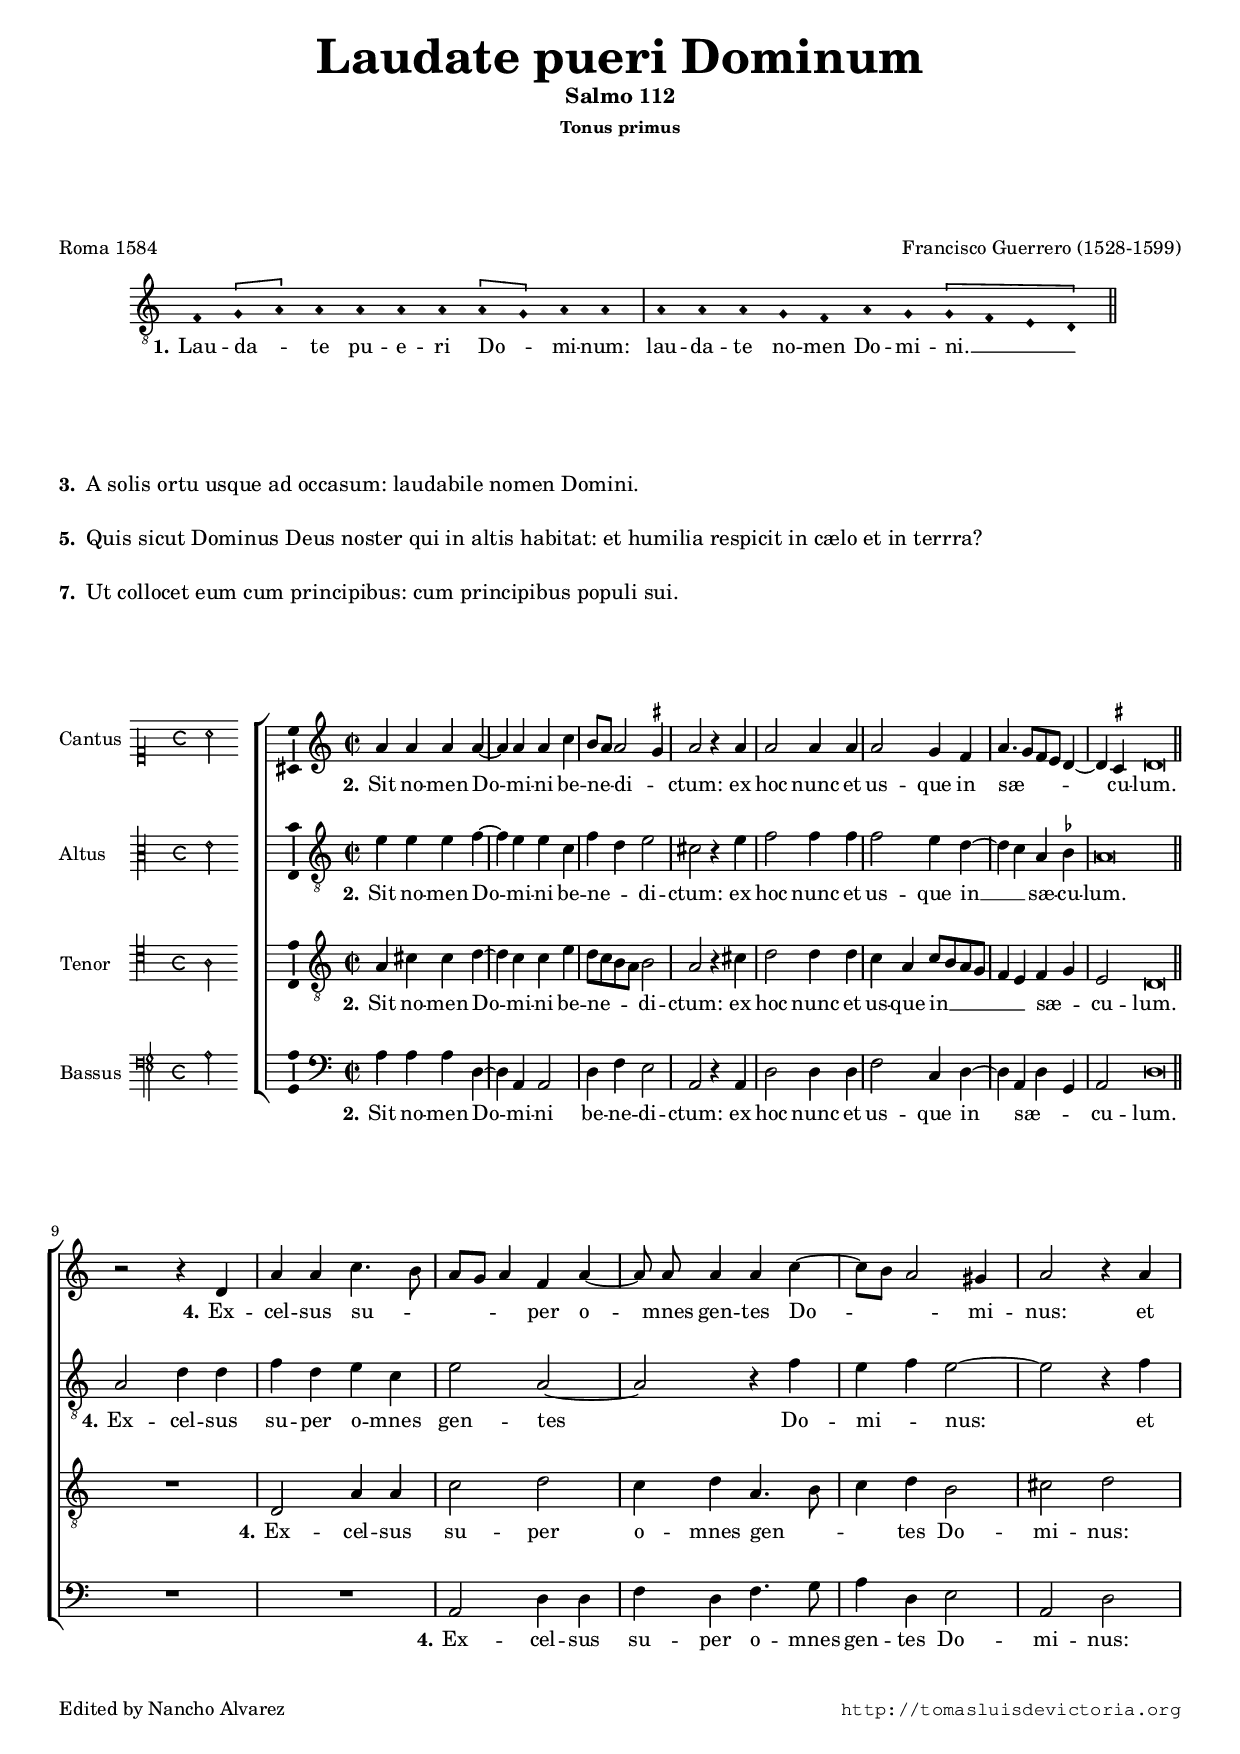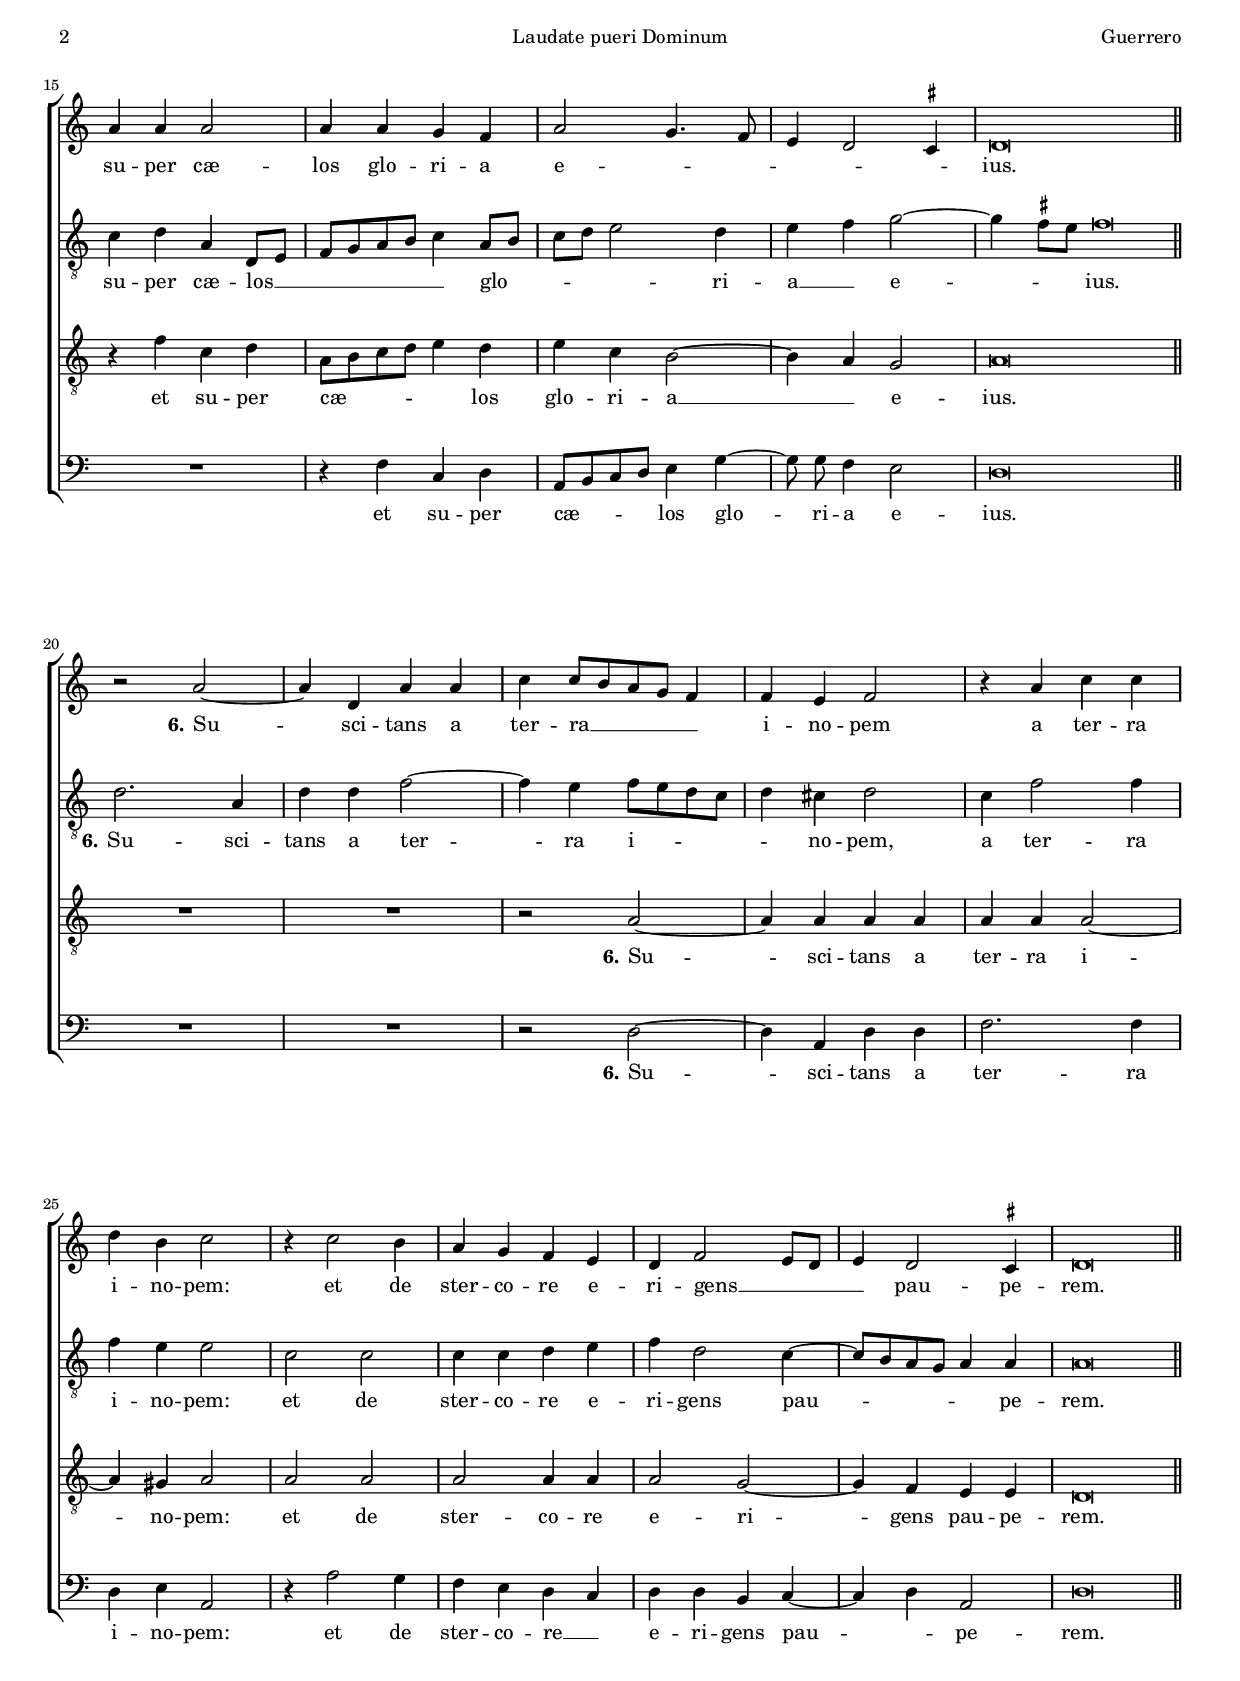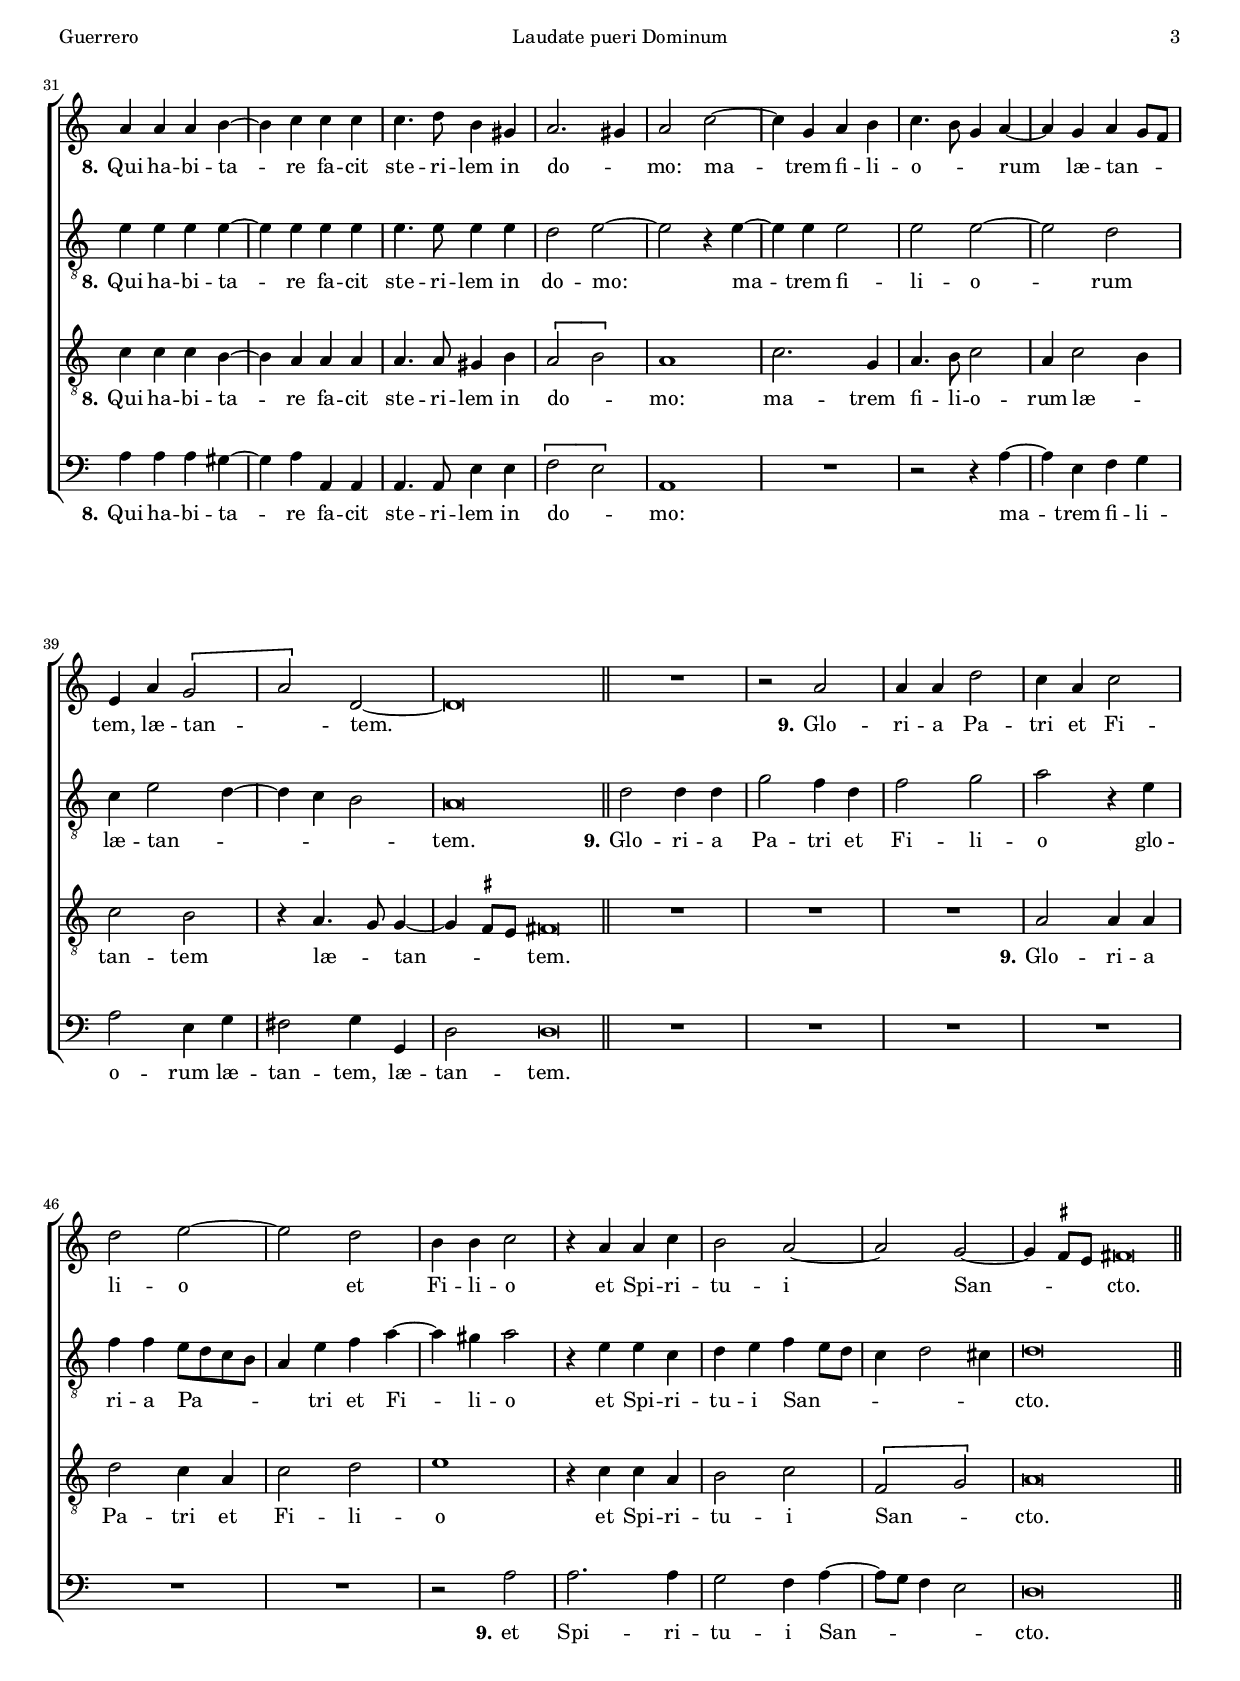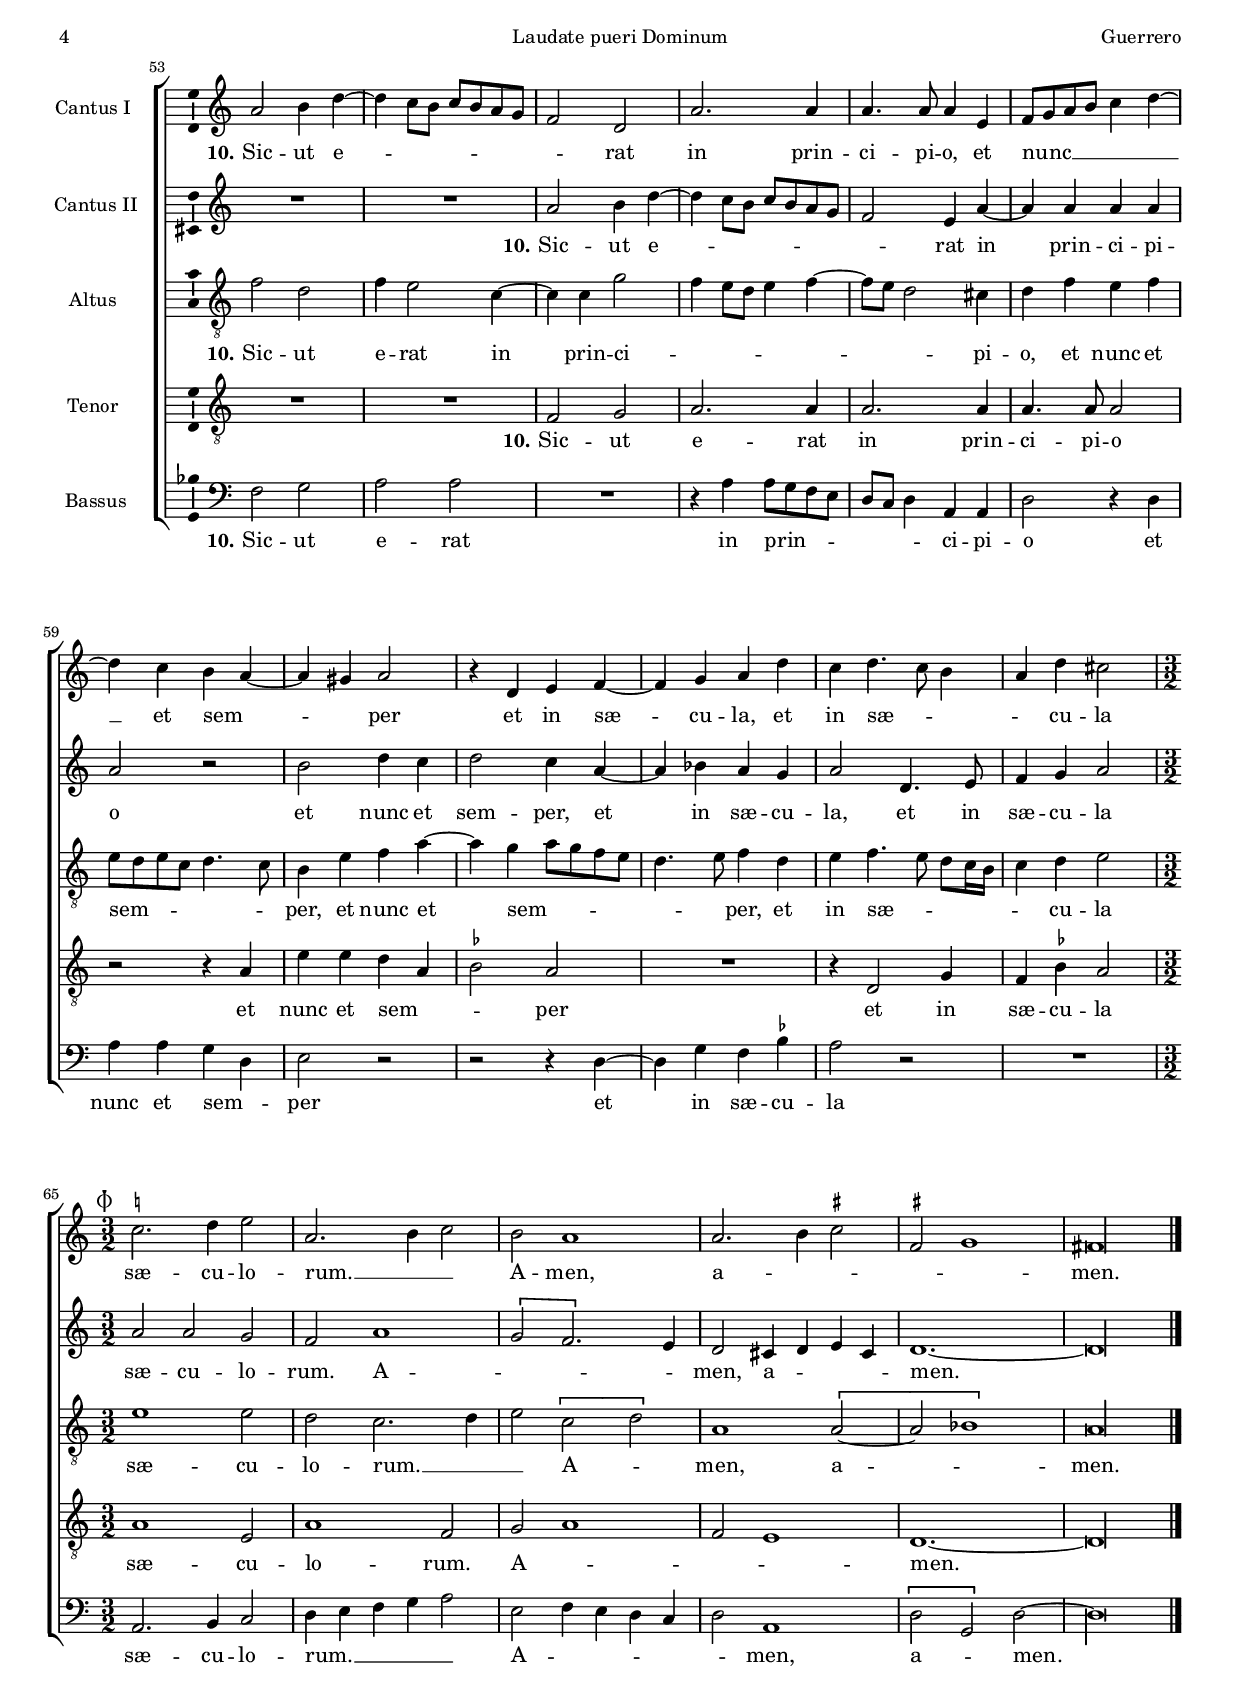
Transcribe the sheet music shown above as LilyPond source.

\version "2.18.0"

#(set-default-paper-size "a4")
#(set-global-staff-size 16.5)
#(ly:set-option 'point-and-click #f)
%mobile -14.0 -i3.0 -ball -gira

italicas=\override LyricText.font-shape = #'italic
rectas=\override LyricText.font-shape = #'upright
ss=\once \set suggestAccidentals = ##t
incipitwidth = 20

htitle="Laudate pueri Dominum"
hcomposer="Guerrero"

\header {
	title=\markup{\fontsize #4 "Laudate pueri Dominum"}
	subtitle="Salmo 112"
	subsubtitle=\markup{\column{"Tonus primus" " " " " " " " " }}
	composer="Francisco Guerrero (1528-1599)"
        pdfauthor=\composer
	%opus="(-)"
	poet=\markup{"Roma 1584"}
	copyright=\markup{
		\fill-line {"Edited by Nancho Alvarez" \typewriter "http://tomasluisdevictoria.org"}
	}
%	tagline=""
}

%tablet \markup{\null \vspace #6 }

\score {\transpose c c {
<<
         \new Voice = "canto" {
                 \override Staff.TimeSignature.stencil = #'()
                 \override Stem.transparent = ##t
                 \set Score.timing = ##f
                 \override NoteHead.style = #'neomensural         
                 \clef "G_8" 
                 \key a \minor
                 f4 \[g a\] a a a a \[a g\] a a \bar "|"
		 a a a g f a g \[g f e d\] \bar "||"
         }
         \new Lyrics \lyricsto "canto" {
                 \set stanza = "1." Lau -- da -- _ te pu -- e -- ri Do -- _ mi -- num:
		 lau -- da -- te no -- men Do -- mi -- ni. __ _ _ _ 
         }
>>
        }%transpose

\layout {
         line-width=17.9\cm %notablet
        indent=1.2\cm
        %tablet indent = 0\cm
        ragged-right = ##f
        \override LigatureBracket.padding = #0
}
}


%\markup{\null \vspace #1 }
\markup{\bold "3. " \larger "A solis ortu usque ad occasum: laudabile nomen Domini."}
\markup{\null \vspace #1 }
\markup{\bold "5. " \larger "Quis sicut Dominus Deus noster qui in altis habitat: et humilia respicit in cælo et in terrra?"}
\markup{\null \vspace #1 }
\markup{\bold "7. " \larger "Ut collocet eum cum principibus: cum principibus populi sui."}
\markup{\null \vspace #2 }


%tablet \pageBreak

global={\key c \major \time 2/2 \skip 1*8 \bar "||" \break
				\skip 1*11 \bar "||" \break
				\skip 1*11 \bar "||" \pageBreak
				\skip 1*11 \bar "||" % \break
				\skip 1*11 \bar "||" }

cantus=\relative c''{
	a4 a a a ~
	a a a c
	b8 a a2 \ss gis4
	a2 r4 a
	a2 a4 a
	a2 g4 f
	a4. g8[ f e] d4 ~
	d \ss cis4 d\breve*1/4
	r2 r4 d
	a'a c4. b8 
	a g a4 f a ~
	a8 \noBeam a a4 a c ~
	c8 b a2 gis4
	a2 r4 a
	a a a2
	a4 a g f
	a2 g4. f8
	e4 d2 \ss cis4
	d\breve*1/2
	r2 a' ~
	a4 d, a'a
	c c8[ b a g] f4
	f e f2
	r4 a c c
	d b c2
	r4 c2 b4
	a g f e
	d4 f2 e8 d
	e4 d2 \ss cis4
	d\breve*1/2
	a'4 a a b ~
	b c c c
	c4. d8 b4 gis
	a2. gis4
	a2 c ~
	c4 g a b
	c4. b8 g4 a ~
	a g a g8 f
	e4 a \[g2
	a\] d, ~
	d\breve*1/2
	R1
	r2 a'
	a4 a d2
	c4 a c2
	d2 e ~
	e d
	b4 b c2
	r4 a a c
	b2 a ~
	a g ~
	g4 \ss fis8 e fis!\breve*1/4
}

altus=\relative c'{
	e4 e e f ~
	f e e c
	f d e2
	cis2 r4 e
	 f2 f4 f
	 f2 e4 d ~
	 d c a \ss bes
	 a\breve*1/2
	 a2 d4 d
	 f d e c
	 e2 a, ~
	 a r4 f'
	 e f e2 ~
	 e r4 f
	 c d a d,8 e
	 f g a b c4 a8 b
	 c d e2 d4 
	 e f g2 ~
	 g4 \ss fis8 e fis\breve*1/4
	 d2. a4
	 d d f2 ~
	 f4 e f8 e d c
	 d4 cis d2
	 c4 f2 f4
	 f4 e e2
	 c c
	 c4 c d e
	 f4 d2 c4 ~
	 c8 b a g a4 a
	 a\breve*1/2
	 e'4 e e e ~
	 e e e e 
	 e4. e8 e4 e
	 d2 e ~
	 e r4 e ~
	 e e e2
	 e2 e ~
	 e d
	 c4 e2 d4 ~
	 d c b2
	 a\breve*1/2
	 d2 d4 d
	 g2 f4 d
	 f2 g
	 a r4 e
	 f f e8 d c b
	 a4 e' f a ~
	 a gis a2
	 r4 e e c
	 d e f e8 d
	 c4 d2 cis!4
	 d\breve*1/2
}

tenor=\relative c'{
	a4 cis cis d ~
	d c c e
	d8 c b a b2
	a2 r4 cis
	d2 d4 d
	c a c8 b a g
	f4 e f g
	e2 d\breve*1/4
	R1
	d2 a'4 a
	c2 d 
	c4 d a4. b8
	c4 d b2
	cis d
	r4 f c d
	a8 b c d e4 d
	e4 c b2 ~
	b4 a g2
	a\breve*1/2
	R1*2
	r2 a ~
	a4 a a a
	a a a2 ~
	a4 gis a2
	a a
	a a4 a
	a2 g ~
	g4 f e e
	d\breve*1/2
	c'4 c c b ~
	b a a a
	a4. a8 gis4 b
	\[a2 b\]
	a1
	c2. g4
	a4. b8 c2
	a4 c2 b4
	c2 b
	r4 a4. g8 g4 ~
	g \ss fis8 e fis!\breve*1/4
	R1*3
	a2 a4 a
	d2 c4 a
	c2 d
	e1
	r4 c c a
	b2 c
	\[f,2 g\]
	a\breve*1/2
}

bassus=\relative c'{
	a4 a a d, ~
	d a a2
	d4 f e2
	a,2 r4 a
	d2 d4 d
	f2 c4 d ~
	d a d g,
	a2 d\breve*1/4
	R1*2
	a2 d4 d
	f d f4. g8
	a4 d, e2
	a, d
	R1
	r4 f c d
	a8 b c d e4 g ~
	g8 \noBeam g f4 e2
	d\breve*1/2
	R1*2
	r2 d ~
	d4 a d d
	f2. f4
	d4 e a,2
	r4 a'2 g4
	f e d c
	d4 d b c ~
	c d a2
	d\breve*1/2
	a'4 a a gis ~
	gis a a, a
	a4. a8 e'4 e
	\[f2 e\]
	a,1
	R1
	r2 r4 a' ~
	a4 e f g
	a2 e4 g
	fis2 g4 g,
	d'2 d\breve*1/4
	R1*6
	r2 a'
	a2. a4
	g2 f4 a ~
	a8 g f4 e2
	d\breve*1/2
}

textocantus=\lyricmode{
\set stanza = "2."
Sit no -- men Do -- mi -- ni be -- ne -- _ di -- _ ctum:
ex hoc nunc et us -- que in sæ -- _ _ _ _ cu -- lum.
\set stanza = "4."
Ex -- cel -- sus su -- _ _ _ _ per o -- mnes gen -- tes Do -- _ _ mi -- nus:
et su -- per cæ -- los glo -- ri -- a e -- _ _ _ _ _ ius.
\set stanza = "6."
Su -- sci -- tans a ter -- ra __ _ _ _ _ i -- no -- pem
a ter -- ra i -- no -- pem:
et de ster -- co -- re e -- ri -- gens __ _ _ _ pau -- pe -- rem.
\set stanza = "8."
Qui ha -- bi -- ta -- re fa -- cit ste -- ri -- lem in do -- _ mo:
ma -- trem fi -- li -- o -- _ _ rum læ -- tan -- _ _ tem,
læ -- tan -- _ tem.
\set stanza = "9."
Glo -- ri -- a Pa -- tri et Fi -- li -- o et Fi -- li -- o
et Spi -- ri -- tu -- i San -- _ _ cto.
}

textoaltus=\lyricmode{
\set stanza = "2."
Sit no -- men Do -- mi -- ni be -- ne -- _ di -- ctum:
ex hoc nunc et us -- que in __ _ sæ -- cu -- lum.
\set stanza = "4."
Ex -- cel -- sus su -- per o -- mnes gen -- tes Do -- mi -- _ nus:
et su -- per cæ -- los __ _ _ _ _ _ _ glo -- _ _ _ _ ri -- a __ _ e -- _ _ ius.
\set stanza = "6."
Su -- sci -- tans a ter -- ra i -- _ _ _ _ no -- pem,
a ter -- ra i -- no -- pem:
et de ster -- co -- re e -- ri -- gens pau -- _ _ _ _ pe -- rem.
\set stanza = "8."
Qui ha -- bi -- ta -- re fa -- cit ste -- ri -- lem in do -- mo:
ma -- trem fi -- li -- o -- rum læ -- tan -- _ _ _ tem.
\set stanza = "9."
Glo -- ri -- a Pa -- tri et Fi -- li -- o
glo -- ri -- a Pa -- _ _ _ _ tri et Fi -- li -- o
et Spi -- ri -- tu -- i San -- _ _ _ _ _ cto.
}

textotenor=\lyricmode{
\set stanza = "2."
Sit no -- men Do -- mi -- ni be -- ne -- _ _ _ di -- ctum:
ex hoc nunc et us -- que in __ _ _ _ _ _ sæ -- _ cu -- lum.
\set stanza = "4."
Ex -- cel -- sus su -- per o -- mnes gen -- _ _ tes Do -- mi -- nus:
et su -- per cæ -- _ _ _ _ los glo -- ri -- a __ _ e -- ius.
\set stanza = "6."
Su -- sci -- tans a ter -- ra i -- no -- pem:
et de ster -- co -- re e -- ri -- gens pau -- pe -- rem.
\set stanza = "8."
Qui ha -- bi -- ta -- re fa -- cit ste -- ri -- lem in do -- _ mo:
ma -- trem fi -- li -- o -- rum læ -- _ tan -- tem
læ -- _ tan -- _ _ tem.
\set stanza = "9."
Glo -- ri -- a Pa -- tri et Fi -- li -- o
et Spi -- ri -- tu -- i San -- _ cto.
}

textobassus=\lyricmode{
\set stanza = "2."
Sit no -- men Do -- mi -- ni be -- ne -- di -- ctum:
ex hoc nunc et us -- que in sæ -- _ _ cu -- lum.
\set stanza = "4."
Ex -- cel -- sus su -- per o -- mnes gen -- tes Do -- mi -- nus:
et su -- per cæ -- _ _ _ los glo -- ri -- a e -- ius.
\set stanza = "6."
Su -- sci -- tans a ter -- ra i -- no -- pem:
et de ster -- co -- re __ _ e -- ri -- gens pau -- _ pe -- rem.
\set stanza = "8."
Qui ha -- bi -- ta -- re fa -- cit ste -- ri -- lem in do -- _ mo:
ma -- trem fi -- li -- o -- rum læ -- tan -- tem,
læ -- tan -- tem.
\set stanza = "9."
et Spi -- ri -- tu -- i San -- _ _ _ cto.
}

incipitcantus=\markup{
	\score{
		{ 
		\set Staff.instrumentName="Cantus "
		\override NoteHead.style = #'neomensural
		\override Rest.style = #'neomensural
		\override Staff.TimeSignature.style = #'neomensural
		\cadenzaOn 
		\clef "petrucci-c1"
		\key c \major
		\time 4/4
		a'2
		} 
	\layout {
		\context {\Voice
			\remove Ligature_bracket_engraver
			\consists Mensural_ligature_engraver
		}
		line-width=\incipitwidth
		indent = 0
	}
	}
}


incipitaltus=\markup{
	\score{
		{ 
		\set Staff.instrumentName="Altus    "
		\override NoteHead.style = #'neomensural
		\override Rest.style = #'neomensural
		\override Staff.TimeSignature.style = #'neomensural
		\cadenzaOn 
		\clef "petrucci-c3"
		\key c \major
		\time 4/4
		e'2
		} 
	\layout {
		\context {\Voice
			\remove Ligature_bracket_engraver
			\consists Mensural_ligature_engraver
		}
		line-width=\incipitwidth
		indent = 0
	}
	}
}

incipittenor=\markup{
	\score{
		{ 
		\set Staff.instrumentName="Tenor   "
		\override NoteHead.style = #'neomensural 
		\override Rest.style = #'neomensural
		\override Staff.TimeSignature.style = #'neomensural
		\cadenzaOn 
		\clef "petrucci-c4"
		\key c \major
		\time 4/4
		a2
		} 
	\layout {
		\context {\Voice
			\remove Ligature_bracket_engraver
			\consists Mensural_ligature_engraver
		}
		line-width=\incipitwidth
		indent=0
	}
	}
}

incipitbassus=\markup{
	\score{
		{ 
		\set Staff.instrumentName="Bassus "
		\override NoteHead.style = #'neomensural 
		\override Rest.style = #'neomensural
		\override Staff.TimeSignature.style = #'neomensural
		\cadenzaOn 
		\clef "petrucci-f4"
		\key c \major
		\time 4/4
		a2
		} 
	\layout {
		\context {\Voice
			\remove Ligature_bracket_engraver
			\consists Mensural_ligature_engraver
		}
		line-width=\incipitwidth
		indent=0
	}
	}
}



\score {\transpose c' c'{
\new ChoirStaff<<

	\new Staff <<\global
	\new Voice="v1" {
		\set Staff.instrumentName=\incipitcantus
		\clef "treble"
		\cantus }
	\new Lyrics \lyricsto "v1" {\textocantus }
	>>

	\new Staff <<\global
	\new Voice="v2" {
		\set Staff.instrumentName=\incipitaltus
		\clef "G_8"
		\altus }
	\new Lyrics \lyricsto "v2" {\textoaltus }
	>>
	
	\new Staff <<\global
	\new Voice="v3" {
		\set Staff.instrumentName=\incipittenor
		\clef "G_8"
		\tenor }
	\new Lyrics \lyricsto "v3" {\textotenor }
	>>

	\new Staff <<\global
	\new Voice="v4" {
		\set Staff.instrumentName=\incipitbassus
		\clef "bass"
		\bassus }
	\new Lyrics \lyricsto "v4" {\textobassus }
	>>
	
>>

	}%transpose

\layout{ 
	\context {\Lyrics 
		\override VerticalAxisGroup.minimum-Y-extent = #'(-0.0 . 0.0) 
		%\override LyricText.font-size = #1.2
		\override LyricHyphen.minimum-distance = #0.33
	}
	\context {\Score 
		\override BarNumber.padding = #2 
	}
	\context {\Voice 
		%melismaBusyProperties = #'() 
	}
	%\context { \Staff \RemoveEmptyStaves }
	\context {\Staff 
		\override VerticalAxisGroup.staff-staff-spacing =
			#'((basic-distance . 11) (minimum-distance . 0) (padding . 1))
		\consists Ambitus_engraver 
		\override LigatureBracket.padding = #1
	}
}

%\midi {}

}

%%%%%%%%%%%%%%%%%%%%%%%%%%%%%%%%%%%%%%%%%%%%%%%%%%%%%%%%%%%%%%%%%%%%%%%


global={\key c \major \time 2/2 \skip 1*12 \time 3/2 
				\skip 1*3/2*6 \bar "|." }


cantus=\relative c''{
	\set Score.currentBarNumber = #53 \bar ""
	\once \override Score.TimeSignature.stencil = ##f
	a2 b4 d ~
	d c8 b c b a g
	f2 d
	a'2. a4
	a4. a8 a4 e
	f8 g a b c4 d ~
	d c b a ~
	a gis a2
	r4 d, e f ~
	f g a d
	c d4. c8 b4
	a d cis2
	\once \override TextScript.X-offset = #-4
	s4*0^\markup{\musicglyph #"timesig.mensural34"}
	\ss c!2. d4 e2
	a,2. b4 c2
	b2 a1
	a2. b4 \ss cis2
	\ss fis,2 g1
	fis\longa*3/8
}


cantusdos=\relative c''{
	R1*2
	a2 b4 d ~
	d c8 b c b a g
	f2 e4 a ~
	a a a a
	a2 r
	b2 d4 c
	d2 c4 a ~
	a bes a g
	a2 d,4. e8
	f4 g a2
	a2 a g
	f a1
	\[g2 f2.\] e4
	d2 cis4 d e cis
	d1. ~
	d\longa*3/8
}

altus=\relative c'{
	f2 d
	f4 e2 c4 ~
	c c g'2
	f4 e8 d e4 f ~
	f8 e d2 cis4
	d f e f
	e8 d e c d4. c8
	b4 e f a ~
	a g a8 g f e
	d4. e8 f4 d
	e f4. e8 d[ c16 b]
	c4 d e2
	e1 e2
	d2 c2. d4
	e2 \[c d\]
	a1 \[a2 ~
	a2 bes1\]
	a\longa*3/8
}

tenor=\relative c{
	R1*2
	f2 g
	a2. a4
	a2. a4
	a4. a8 a2
	r2 r4 a
	e'e d a
	\ss bes2 a
	R1
	r4 d,2 g4
	f4 \ss bes a2
	a1 e2
	a1 f2
	g2 a1
	f2 e1
	d1. ~
	d\longa*3/8
}

bassus=\relative c{
	f2 g
	a a
	R1
	r4 a a8 g f e
	d8 c d4 a a
	d2 r4 d
	a'a g d
	e2 r
	r r4 d ~
	d g f \ss bes
	a2 r
	R1
	a,2. b4 c2
	d4 e f g a2
	e f4 e d c 
	d2 a1
	\[d2 g,\] d' ~
	d\longa*3/8
}

textocantus=\lyricmode{
\set stanza = "10."
Sic -- ut e -- _ _ _ _ _ _ _ rat
in prin -- ci -- pi -- o,
et nunc __ _ _ _ _ _ et sem -- _ _ per
et in sæ -- cu -- la,
et in sæ -- _ _ _ cu -- la
sæ -- cu -- lo -- rum. __ _ _ 
A -- men,
a -- _ _ _ _ men.
}

textocantusdos=\lyricmode{
\set stanza = "10."
Sic -- ut e -- _ _ _ _ _ _ _ rat in prin -- ci -- pi -- o
et nunc et sem -- per,
et in sæ -- cu -- la,
et in sæ -- cu -- la
sæ -- cu -- lo -- rum. A -- _ _ _ men,
a -- _ _ _ men.
}

textoaltus=\lyricmode{
\set stanza = "10."
Sic -- ut e -- rat in prin -- ci -- _ _ _ _ _ _ _ pi -- o,
et nunc et sem -- _ _ _ _ _ per,
et nunc et sem -- _ _ _ _ _ _ per,
et in sæ -- _ _ _ _ _ cu -- la
sæ -- cu -- lo -- rum. __ _ _ A -- _ men,
a -- _ men.
}

textotenor=\lyricmode{
\set stanza = "10."
Sic -- ut e -- rat
in prin -- ci -- pi -- o
et nunc et sem -- _ _ per
et in sæ -- cu -- la
sæ -- cu -- lo -- rum. A -- _ _ _ men.
}

textobassus=\lyricmode{
\set stanza = "10."
Sic -- ut e -- rat
in prin -- _ _ _ _ _ _ ci -- pi -- o
et nunc et sem -- _ per
et in sæ -- cu -- la
sæ -- cu -- lo -- rum. __ _ _ _ _ 
A -- _ _ _ _ _ men, 
a -- _ men.
}


\score {\transpose c' c'{
\new ChoirStaff<<

	\new Staff <<\global
	\new Voice="v1" {
		\set Staff.instrumentName="Cantus I  "
		\clef "treble"
		\cantus }
	\new Lyrics \lyricsto "v1" {\textocantus }
	>>

	\new Staff <<\global
	\new Voice="v5" {
		\set Staff.instrumentName="Cantus II "
		\clef "treble"
		\cantusdos }
	\new Lyrics \lyricsto "v5" {\textocantusdos }
	>>

	\new Staff <<\global
	\new Voice="v2" {
		\set Staff.instrumentName="Altus  "
		\clef "G_8"
		\altus }
	\new Lyrics \lyricsto "v2" {\textoaltus }
	>>
	
	\new Staff <<\global
	\new Voice="v3" {
		\set Staff.instrumentName="Tenor  "
		\clef "G_8"
		\tenor }
	\new Lyrics \lyricsto "v3" {\textotenor }
	>>

	\new Staff <<\global
	\new Voice="v4" {
		\set Staff.instrumentName="Bassus "
		\clef "bass"
		\bassus }
	\new Lyrics \lyricsto "v4" {\textobassus }
	>>
	
>>

	}%transpose

\layout{ 
        indent = 1.8\cm
	\context {\Lyrics 
		\override VerticalAxisGroup.staff-affinity = #UP
		\override VerticalAxisGroup.nonstaff-relatedstaff-spacing =
			#'((basic-distance . 0) (minimum-distance . 0) (padding . 1))
		\override LyricText.font-size = #1.2
		\override LyricHyphen.minimum-distance = #0.5
	}
	\context {\Score 
		tempoHideNote = ##t
		\override BarNumber.padding = #2 
	}
	\context {\Voice 
		%melismaBusyProperties = #'()
		%autoBeaming = ##f
	}
	\context {\Staff 
                %\RemoveEmptyStaves
                %\override VerticalAxisGroup.remove-first = ##t
		\override VerticalAxisGroup.staff-staff-spacing =
			#'((basic-distance . 11) (minimum-distance . 0) (padding . 1))
		\consists Ambitus_engraver 
		\override LigatureBracket.padding = #1
	}
}

%\midi { \mtempo }

}


\paper{
	evenHeaderMarkup=\markup  \fill-line { \fromproperty #'page:page-number-string \htitle \hcomposer }
	oddHeaderMarkup= \markup  \fill-line { \on-the-fly #not-first-page \hcomposer \on-the-fly #not-first-page \htitle \on-the-fly #not-first-page \fromproperty #'page:page-number-string }
	%system-count=20
	%page-count = 8
	ragged-last-bottom = ##f
	indent=3.5\cm
	system-system-spacing =
	#'((basic-distance . 20) (minimum-distance . 0) (padding . 5))
	top-system-spacing = % header
	#'((basic-distance . 9) (minimum-distance . 0) (padding . 0))
	last-bottom-spacing = % footer
	#'((basic-distance . 12) (minimum-distance . 0) (padding . 0))
	markup-system-spacing.padding = #2
}
